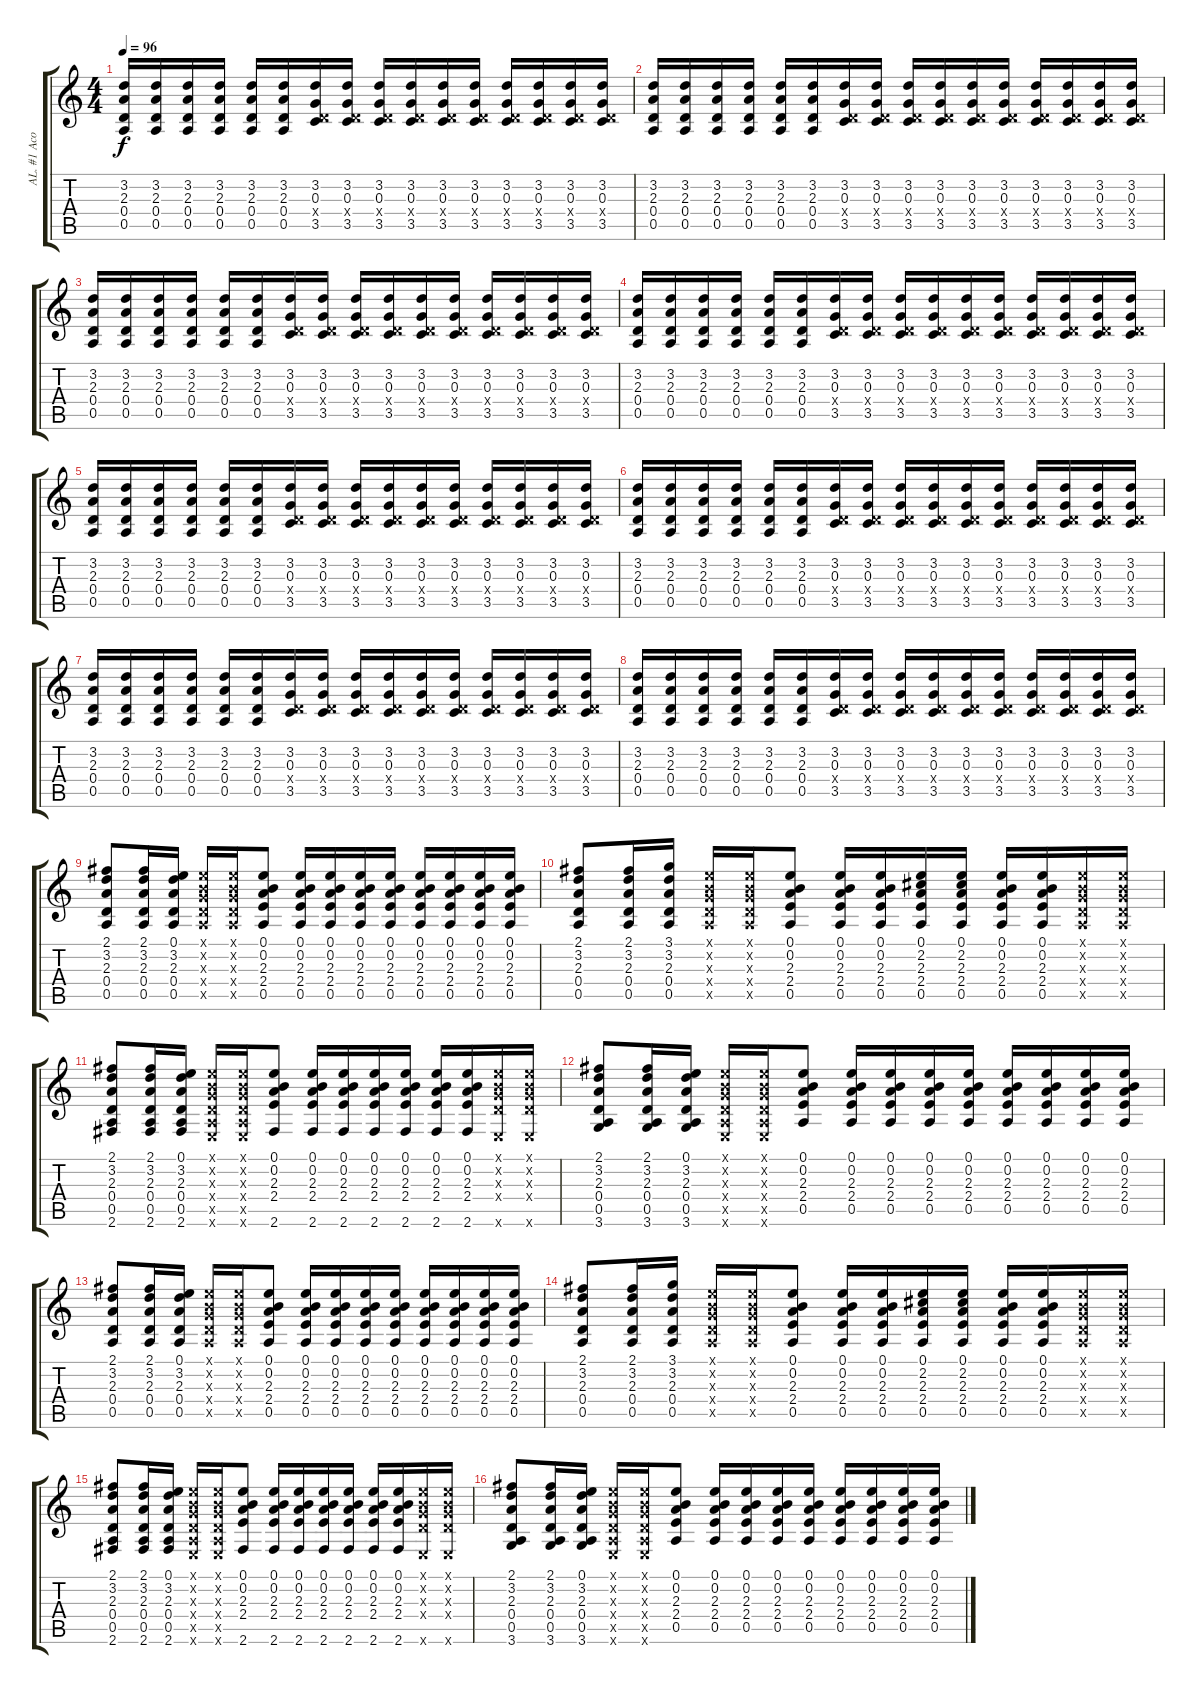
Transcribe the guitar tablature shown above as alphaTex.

\track ("AL. #1 Acoustic" "AL. #1 Aco") {instrument acousticguitarsteel}
\staff {score tabs}
\tuning (E4 B3 G3 D3 A2 E2) {hide}
\ts (4 4)
\tempo 96
\clef g2
\ks c
(3.2 2.3 0.4 0.5).16{dy f} (3.2 2.3 0.4 0.5).16 (3.2 2.3 0.4 0.5).16 (3.2 2.3 0.4 0.5).16 (3.2 2.3 0.4 0.5).16 (3.2 2.3 0.4 0.5).16 (3.2 0.3 0.4{x} 3.5).16 (3.2 0.3 0.4{x} 3.5).16 (3.2 0.3 0.4{x} 3.5).16 (3.2 0.3 0.4{x} 3.5).16 (3.2 0.3 0.4{x} 3.5).16 (3.2 0.3 0.4{x} 3.5).16 (3.2 0.3 0.4{x} 3.5).16 (3.2 0.3 0.4{x} 3.5).16 (3.2 0.3 0.4{x} 3.5).16 (3.2 0.3 0.4{x} 3.5).16 |
(3.2 2.3 0.4 0.5).16 (3.2 2.3 0.4 0.5).16 (3.2 2.3 0.4 0.5).16 (3.2 2.3 0.4 0.5).16 (3.2 2.3 0.4 0.5).16 (3.2 2.3 0.4 0.5).16 (3.2 0.3 0.4{x} 3.5).16 (3.2 0.3 0.4{x} 3.5).16 (3.2 0.3 0.4{x} 3.5).16 (3.2 0.3 0.4{x} 3.5).16 (3.2 0.3 0.4{x} 3.5).16 (3.2 0.3 0.4{x} 3.5).16 (3.2 0.3 0.4{x} 3.5).16 (3.2 0.3 0.4{x} 3.5).16 (3.2 0.3 0.4{x} 3.5).16 (3.2 0.3 0.4{x} 3.5).16 |
(3.2 2.3 0.4 0.5).16 (3.2 2.3 0.4 0.5).16 (3.2 2.3 0.4 0.5).16 (3.2 2.3 0.4 0.5).16 (3.2 2.3 0.4 0.5).16 (3.2 2.3 0.4 0.5).16 (3.2 0.3 0.4{x} 3.5).16 (3.2 0.3 0.4{x} 3.5).16 (3.2 0.3 0.4{x} 3.5).16 (3.2 0.3 0.4{x} 3.5).16 (3.2 0.3 0.4{x} 3.5).16 (3.2 0.3 0.4{x} 3.5).16 (3.2 0.3 0.4{x} 3.5).16 (3.2 0.3 0.4{x} 3.5).16 (3.2 0.3 0.4{x} 3.5).16 (3.2 0.3 0.4{x} 3.5).16 |
(3.2 2.3 0.4 0.5).16 (3.2 2.3 0.4 0.5).16 (3.2 2.3 0.4 0.5).16 (3.2 2.3 0.4 0.5).16 (3.2 2.3 0.4 0.5).16 (3.2 2.3 0.4 0.5).16 (3.2 0.3 0.4{x} 3.5).16 (3.2 0.3 0.4{x} 3.5).16 (3.2 0.3 0.4{x} 3.5).16 (3.2 0.3 0.4{x} 3.5).16 (3.2 0.3 0.4{x} 3.5).16 (3.2 0.3 0.4{x} 3.5).16 (3.2 0.3 0.4{x} 3.5).16 (3.2 0.3 0.4{x} 3.5).16 (3.2 0.3 0.4{x} 3.5).16 (3.2 0.3 0.4{x} 3.5).16 |
(3.2 2.3 0.4 0.5).16 (3.2 2.3 0.4 0.5).16 (3.2 2.3 0.4 0.5).16 (3.2 2.3 0.4 0.5).16 (3.2 2.3 0.4 0.5).16 (3.2 2.3 0.4 0.5).16 (3.2 0.3 0.4{x} 3.5).16 (3.2 0.3 0.4{x} 3.5).16 (3.2 0.3 0.4{x} 3.5).16 (3.2 0.3 0.4{x} 3.5).16 (3.2 0.3 0.4{x} 3.5).16 (3.2 0.3 0.4{x} 3.5).16 (3.2 0.3 0.4{x} 3.5).16 (3.2 0.3 0.4{x} 3.5).16 (3.2 0.3 0.4{x} 3.5).16 (3.2 0.3 0.4{x} 3.5).16 |
(3.2 2.3 0.4 0.5).16 (3.2 2.3 0.4 0.5).16 (3.2 2.3 0.4 0.5).16 (3.2 2.3 0.4 0.5).16 (3.2 2.3 0.4 0.5).16 (3.2 2.3 0.4 0.5).16 (3.2 0.3 0.4{x} 3.5).16 (3.2 0.3 0.4{x} 3.5).16 (3.2 0.3 0.4{x} 3.5).16 (3.2 0.3 0.4{x} 3.5).16 (3.2 0.3 0.4{x} 3.5).16 (3.2 0.3 0.4{x} 3.5).16 (3.2 0.3 0.4{x} 3.5).16 (3.2 0.3 0.4{x} 3.5).16 (3.2 0.3 0.4{x} 3.5).16 (3.2 0.3 0.4{x} 3.5).16 |
(3.2 2.3 0.4 0.5).16 (3.2 2.3 0.4 0.5).16 (3.2 2.3 0.4 0.5).16 (3.2 2.3 0.4 0.5).16 (3.2 2.3 0.4 0.5).16 (3.2 2.3 0.4 0.5).16 (3.2 0.3 0.4{x} 3.5).16 (3.2 0.3 0.4{x} 3.5).16 (3.2 0.3 0.4{x} 3.5).16 (3.2 0.3 0.4{x} 3.5).16 (3.2 0.3 0.4{x} 3.5).16 (3.2 0.3 0.4{x} 3.5).16 (3.2 0.3 0.4{x} 3.5).16 (3.2 0.3 0.4{x} 3.5).16 (3.2 0.3 0.4{x} 3.5).16 (3.2 0.3 0.4{x} 3.5).16 |
(3.2 2.3 0.4 0.5).16 (3.2 2.3 0.4 0.5).16 (3.2 2.3 0.4 0.5).16 (3.2 2.3 0.4 0.5).16 (3.2 2.3 0.4 0.5).16 (3.2 2.3 0.4 0.5).16 (3.2 0.3 0.4{x} 3.5).16 (3.2 0.3 0.4{x} 3.5).16 (3.2 0.3 0.4{x} 3.5).16 (3.2 0.3 0.4{x} 3.5).16 (3.2 0.3 0.4{x} 3.5).16 (3.2 0.3 0.4{x} 3.5).16 (3.2 0.3 0.4{x} 3.5).16 (3.2 0.3 0.4{x} 3.5).16 (3.2 0.3 0.4{x} 3.5).16 (3.2 0.3 0.4{x} 3.5).16 |
(2.1 3.2 2.3 0.4 0.5).8 (2.1 3.2 2.3 0.4 0.5).16 (0.1 3.2 2.3 0.4 0.5).16 (0.1{x} 0.2{x} 0.3{x} 0.4{x} 0.5{x}).16 (0.1{x} 0.2{x} 0.3{x} 0.4{x} 0.5{x}).16 (0.1 0.2 2.3 2.4 0.5).8 (0.1 0.2 2.3 2.4 0.5).16 (0.1 0.2 2.3 2.4 0.5).16 (0.1 0.2 2.3 2.4 0.5).16 (0.1 0.2 2.3 2.4 0.5).16 (0.1 0.2 2.3 2.4 0.5).16 (0.1 0.2 2.3 2.4 0.5).16 (0.1 0.2 2.3 2.4 0.5).16 (0.1 0.2 2.3 2.4 0.5).16 |
(2.1 3.2 2.3 0.4 0.5).8 (2.1 3.2 2.3 0.4 0.5).16 (3.1 3.2 2.3 0.4 0.5).16 (0.1{x} 0.2{x} 0.3{x} 0.4{x} 0.5{x}).16 (0.1{x} 0.2{x} 0.3{x} 0.4{x} 0.5{x}).16 (0.1 0.2 2.3 2.4 0.5).8 (0.1 0.2 2.3 2.4 0.5).16 (0.1 0.2 2.3 2.4 0.5).16 (0.1 2.2 2.3 2.4 0.5).16 (0.1 2.2 2.3 2.4 0.5).16 (0.1 0.2 2.3 2.4 0.5).16 (0.1 0.2 2.3 2.4 0.5).16 (0.1{x} 0.2{x} 0.3{x} 0.4{x} 0.5{x}).16 (0.1{x} 0.2{x} 0.3{x} 0.4{x} 0.5{x}).16 |
(2.1 3.2 2.3 0.4 0.5 2.6).8 (2.1 3.2 2.3 0.4 0.5 2.6).16 (0.1 3.2 2.3 0.4 0.5 2.6).16 (0.1{x} 0.2{x} 0.3{x} 0.4{x} 0.5{x} 0.6{x}).16 (0.1{x} 0.2{x} 0.3{x} 0.4{x} 0.5{x} 0.6{x}).16 (0.1 0.2 2.3 2.4 2.6).8 (0.1 0.2 2.3 2.4 2.6).16 (0.1 0.2 2.3 2.4 2.6).16 (0.1 0.2 2.3 2.4 2.6).16 (0.1 0.2 2.3 2.4 2.6).16 (0.1 0.2 2.3 2.4 2.6).16 (0.1 0.2 2.3 2.4 2.6).16 (0.1{x} 0.2{x} 0.3{x} 0.4{x} 0.6{x}).16 (0.1{x} 0.2{x} 0.3{x} 0.4{x} 0.6{x}).16 |
(2.1 3.2 2.3 0.4 0.5 3.6).8 (2.1 3.2 2.3 0.4 0.5 3.6).16 (0.1 3.2 2.3 0.4 0.5 3.6).16 (0.1{x} 0.2{x} 0.3{x} 0.4{x} 0.5{x} 0.6{x}).16 (0.1{x} 0.2{x} 0.3{x} 0.4{x} 0.5{x} 0.6{x}).16 (0.1 0.2 2.3 2.4 0.5).8 (0.1 0.2 2.3 2.4 0.5).16 (0.1 0.2 2.3 2.4 0.5).16 (0.1 0.2 2.3 2.4 0.5).16 (0.1 0.2 2.3 2.4 0.5).16 (0.1 0.2 2.3 2.4 0.5).16 (0.1 0.2 2.3 2.4 0.5).16 (0.1 0.2 2.3 2.4 0.5).16 (0.1 0.2 2.3 2.4 0.5).16 |
(2.1 3.2 2.3 0.4 0.5).8 (2.1 3.2 2.3 0.4 0.5).16 (0.1 3.2 2.3 0.4 0.5).16 (0.1{x} 0.2{x} 0.3{x} 0.4{x} 0.5{x}).16 (0.1{x} 0.2{x} 0.3{x} 0.4{x} 0.5{x}).16 (0.1 0.2 2.3 2.4 0.5).8 (0.1 0.2 2.3 2.4 0.5).16 (0.1 0.2 2.3 2.4 0.5).16 (0.1 0.2 2.3 2.4 0.5).16 (0.1 0.2 2.3 2.4 0.5).16 (0.1 0.2 2.3 2.4 0.5).16 (0.1 0.2 2.3 2.4 0.5).16 (0.1 0.2 2.3 2.4 0.5).16 (0.1 0.2 2.3 2.4 0.5).16 |
(2.1 3.2 2.3 0.4 0.5).8 (2.1 3.2 2.3 0.4 0.5).16 (3.1 3.2 2.3 0.4 0.5).16 (0.1{x} 0.2{x} 0.3{x} 0.4{x} 0.5{x}).16 (0.1{x} 0.2{x} 0.3{x} 0.4{x} 0.5{x}).16 (0.1 0.2 2.3 2.4 0.5).8 (0.1 0.2 2.3 2.4 0.5).16 (0.1 0.2 2.3 2.4 0.5).16 (0.1 2.2 2.3 2.4 0.5).16 (0.1 2.2 2.3 2.4 0.5).16 (0.1 0.2 2.3 2.4 0.5).16 (0.1 0.2 2.3 2.4 0.5).16 (0.1{x} 0.2{x} 0.3{x} 0.4{x} 0.5{x}).16 (0.1{x} 0.2{x} 0.3{x} 0.4{x} 0.5{x}).16 |
(2.1 3.2 2.3 0.4 0.5 2.6).8 (2.1 3.2 2.3 0.4 0.5 2.6).16 (0.1 3.2 2.3 0.4 0.5 2.6).16 (0.1{x} 0.2{x} 0.3{x} 0.4{x} 0.5{x} 0.6{x}).16 (0.1{x} 0.2{x} 0.3{x} 0.4{x} 0.5{x} 0.6{x}).16 (0.1 0.2 2.3 2.4 2.6).8 (0.1 0.2 2.3 2.4 2.6).16 (0.1 0.2 2.3 2.4 2.6).16 (0.1 0.2 2.3 2.4 2.6).16 (0.1 0.2 2.3 2.4 2.6).16 (0.1 0.2 2.3 2.4 2.6).16 (0.1 0.2 2.3 2.4 2.6).16 (0.1{x} 0.2{x} 0.3{x} 0.4{x} 0.6{x}).16 (0.1{x} 0.2{x} 0.3{x} 0.4{x} 0.6{x}).16 |
(2.1 3.2 2.3 0.4 0.5 3.6).8 (2.1 3.2 2.3 0.4 0.5 3.6).16 (0.1 3.2 2.3 0.4 0.5 3.6).16 (0.1{x} 0.2{x} 0.3{x} 0.4{x} 0.5{x} 0.6{x}).16 (0.1{x} 0.2{x} 0.3{x} 0.4{x} 0.5{x} 0.6{x}).16 (0.1 0.2 2.3 2.4 0.5).8 (0.1 0.2 2.3 2.4 0.5).16 (0.1 0.2 2.3 2.4 0.5).16 (0.1 0.2 2.3 2.4 0.5).16 (0.1 0.2 2.3 2.4 0.5).16 (0.1 0.2 2.3 2.4 0.5).16 (0.1 0.2 2.3 2.4 0.5).16 (0.1 0.2 2.3 2.4 0.5).16 (0.1 0.2 2.3 2.4 0.5).16
